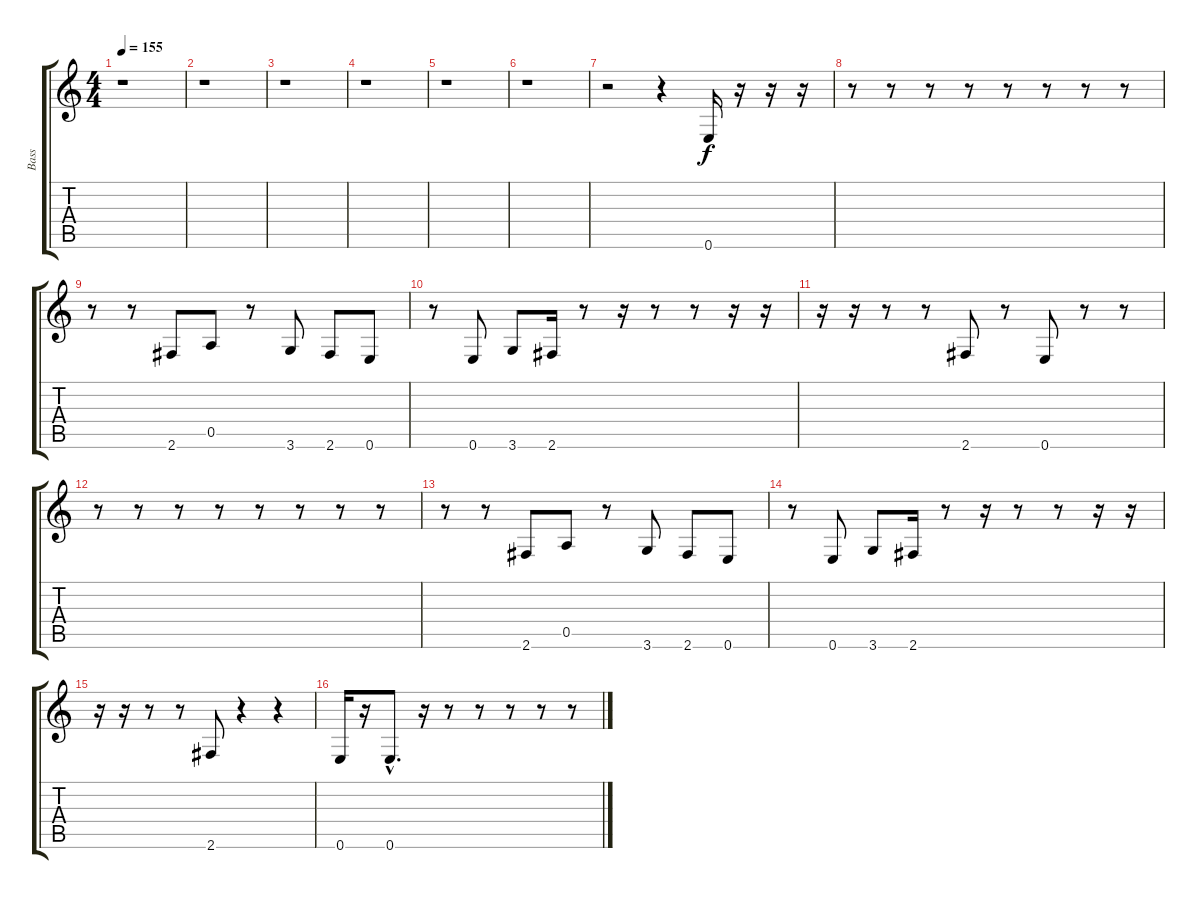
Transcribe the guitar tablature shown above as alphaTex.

\track ("Bass" "Bass") {instrument electricbassfinger}
\staff {score tabs}
\tuning (E4 B3 G3 D3 A2 E2) {hide}
\ts (4 4)
\tempo 155
\clef g2
\ks c
r.1{dy f instrument electricbassfinger} |
r.1 |
r.1 |
r.1 |
r.1 |
r.1 |
r.2 r.4 0.6.16 r.16 r.16 r.16 |
r.8 r.8 r.8 r.8 r.8 r.8 r.8 r.8 |
r.8 r.8 2.6.8 0.5.8 r.8 3.6.8 2.6.8 0.6.8 |
r.8 0.6.8 3.6.8 2.6.16 r.8 r.16 r.8 r.8 r.16 r.16 |
r.16 r.16 r.8 r.8 2.6.8 r.8 0.6.8 r.8 r.8 |
r.8 r.8 r.8 r.8 r.8 r.8 r.8 r.8 |
r.8 r.8 2.6.8 0.5.8 r.8 3.6.8 2.6.8 0.6.8 |
r.8 0.6.8 3.6.8 2.6.16 r.8 r.16 r.8 r.8 r.16 r.16 |
r.16 r.16 r.8 r.8 2.6.8 r.4 r.4 |
0.6.16 r.16 0.6{hac}.8{d} r.16 r.8 r.8 r.8 r.8 r.8
